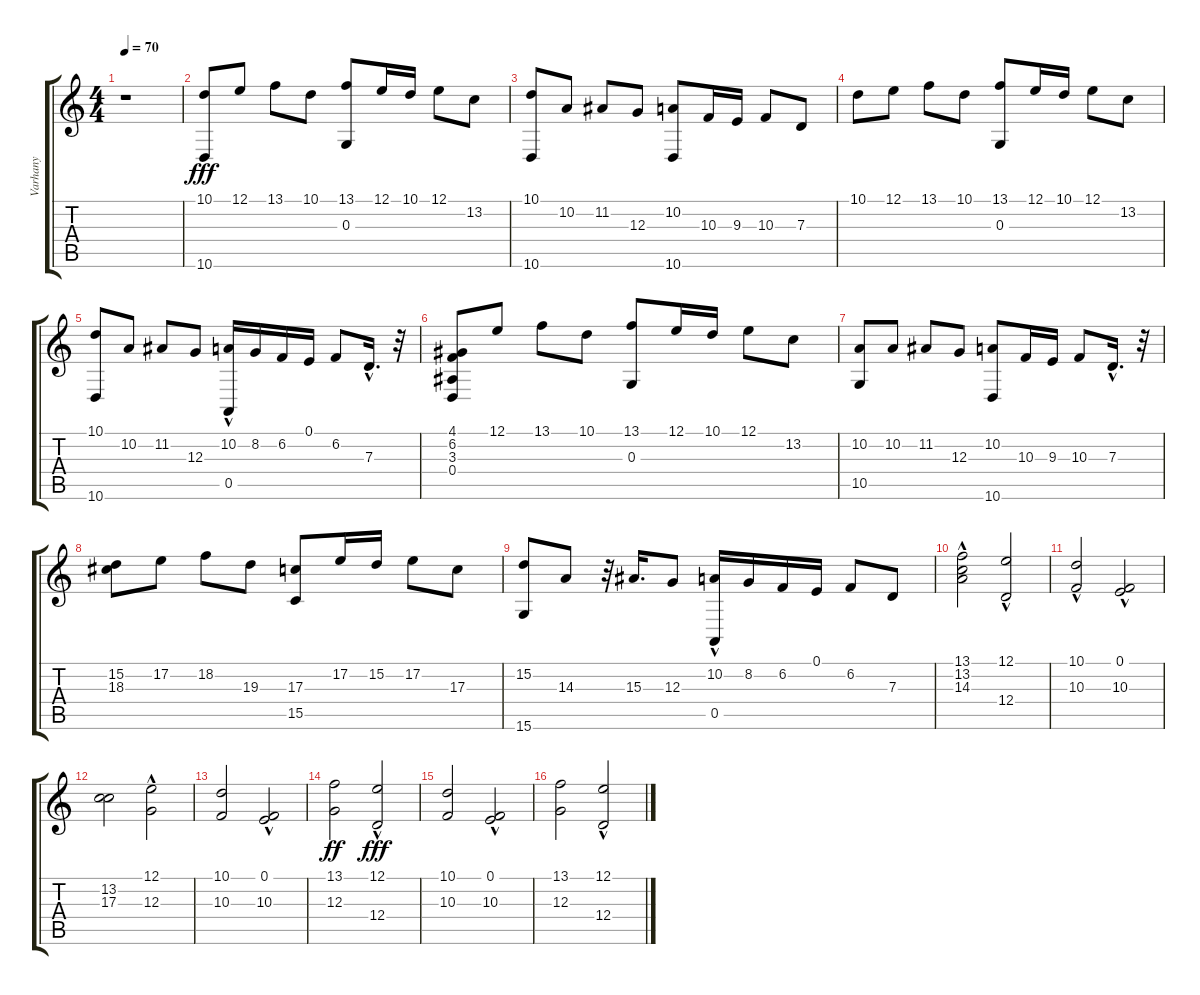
\track ("Varhany" "Varhany") {instrument percussiveorgan}
\staff {score tabs}
\tuning (E4 B3 G3 D3 A2 E2) {hide}
\ts (4 4)
\tempo 70
\clef g2
\ks c
r.1{dy fff instrument percussiveorgan} |
(10.1 10.6).8 12.1.8 13.1.8 10.1.8 (13.1 0.3).8 12.1.16 10.1.16 12.1.8 13.2.8 |
(10.1 10.6).8 10.2.8 11.2.8 12.3.8 (10.2 10.6).8 10.3.16 9.3.16 10.3.8 7.3.8 |
10.1.8 12.1.8 13.1.8 10.1.8 (13.1 0.3).8 12.1.16 10.1.16 12.1.8 13.2.8 |
(10.1 10.6).8 10.2.8 11.2.8 12.3.8 (10.2 0.5{hac}).16 8.2.16 6.2.16 0.1.16 6.2.8 7.3{hac}.16{d} r.32 |
(4.1 6.2 3.3 0.4).8 12.1.8 13.1.8 10.1.8 (13.1 0.3).8 12.1.16 10.1.16 12.1.8 13.2.8 |
(10.2 10.5).8 10.2.8 11.2.8 12.3.8 (10.2 10.6).8 10.3.16 9.3.16 10.3.8 7.3{hac}.16{d} r.32 |
(15.2 18.3).8 17.2.8 18.2.8 19.3.8 (17.3 15.5).8 17.2.16 15.2.16 17.2.8 17.3.8 |
(15.2 15.6).8 14.3.8 r.32 15.3.16{d} 12.3.8 (10.2{hac} 0.5).16 8.2.16 6.2.16 0.1.16 6.2.8 7.3.8 |
(13.1 13.2 14.3{hac}).2 (12.1 12.4{hac}).2 |
(10.1 10.3{hac}).2 (0.1{hac} 10.3).2 |
(13.2 17.3).2 (12.1 12.3{hac}).2 |
(10.1 10.3).2 (0.1{hac} 10.3).2 |
(13.1 12.3).2{dy ff} (12.1 12.4{hac}).2{dy fff} |
(10.1 10.3).2 (0.1{hac} 10.3).2 |
(13.1 12.3).2 (12.1 12.4{hac}).2
